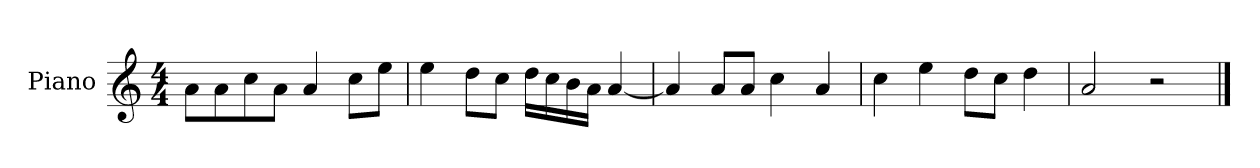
**kern
*part1
*staff1
*I"Piano
*I'P-no
*clefG2
*k[]
*M4/4
*MM90
=1
8a\L
8a\
8cc\
8a\J
4a/
8cc\L
8ee\J
=2
4ee\
8dd\L
8cc\J
16dd\LL
16cc\
16b\
16a\JJ
[4a/
=3
4a/]
8a/L
8a/J
4cc\
4a/
=4
4cc\
4ee\
8dd\L
8cc\J
4dd\
=5
2a/
2r
==
*-
